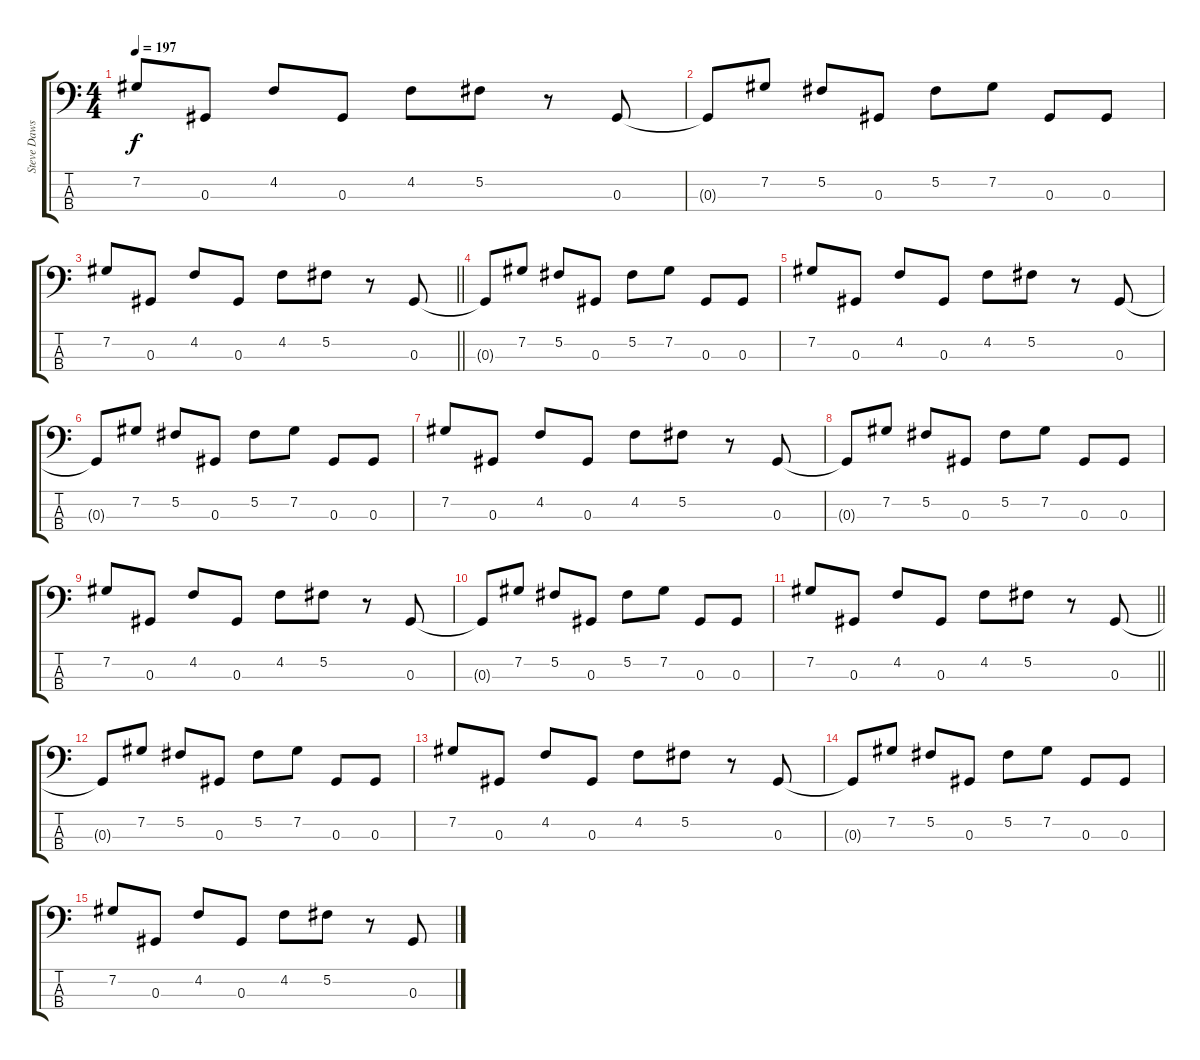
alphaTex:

\track ("Steve Dawson" "Steve Daws") {instrument electricbassfinger}
\staff {score tabs}
\tuning (Gb2 Db2 Ab1 Eb1) {hide}
\ts (4 4)
\tempo 197
\clef f4
\ks c
7.2.8{dy f} 0.3.8 4.2.8 0.3.8 4.2.8 5.2.8 r.8 0.3.8 |
0.3{t}.8 7.2.8 5.2.8 0.3.8 5.2.8 7.2.8 0.3.8 0.3.8 |
\barLineRight lightlight
7.2.8 0.3.8 4.2.8 0.3.8 4.2.8 5.2.8 r.8 0.3.8 |
0.3{t}.8{volume 6} 7.2.8 5.2.8 0.3.8 5.2.8 7.2.8 0.3.8 0.3.8 |
7.2.8 0.3.8 4.2.8 0.3.8 4.2.8 5.2.8 r.8 0.3.8 |
0.3{t}.8 7.2.8 5.2.8 0.3.8 5.2.8 7.2.8 0.3.8 0.3.8 |
7.2.8 0.3.8 4.2.8 0.3.8 4.2.8 5.2.8 r.8 0.3.8 |
0.3{t}.8{volume 3} 7.2.8 5.2.8 0.3.8 5.2.8 7.2.8 0.3.8 0.3.8 |
7.2.8 0.3.8 4.2.8 0.3.8 4.2.8 5.2.8 r.8 0.3.8 |
0.3{t}.8 7.2.8 5.2.8 0.3.8 5.2.8 7.2.8 0.3.8 0.3.8 |
\barLineRight lightlight
7.2.8 0.3.8 4.2.8 0.3.8 4.2.8 5.2.8 r.8 0.3.8 |
0.3{t}.8{volume 0} 7.2.8 5.2.8 0.3.8 5.2.8 7.2.8 0.3.8 0.3.8 |
7.2.8 0.3.8 4.2.8 0.3.8 4.2.8 5.2.8 r.8 0.3.8 |
0.3{t}.8 7.2.8 5.2.8 0.3.8 5.2.8 7.2.8 0.3.8 0.3.8 |
7.2.8 0.3.8 4.2.8 0.3.8 4.2.8 5.2.8 r.8 0.3.8
